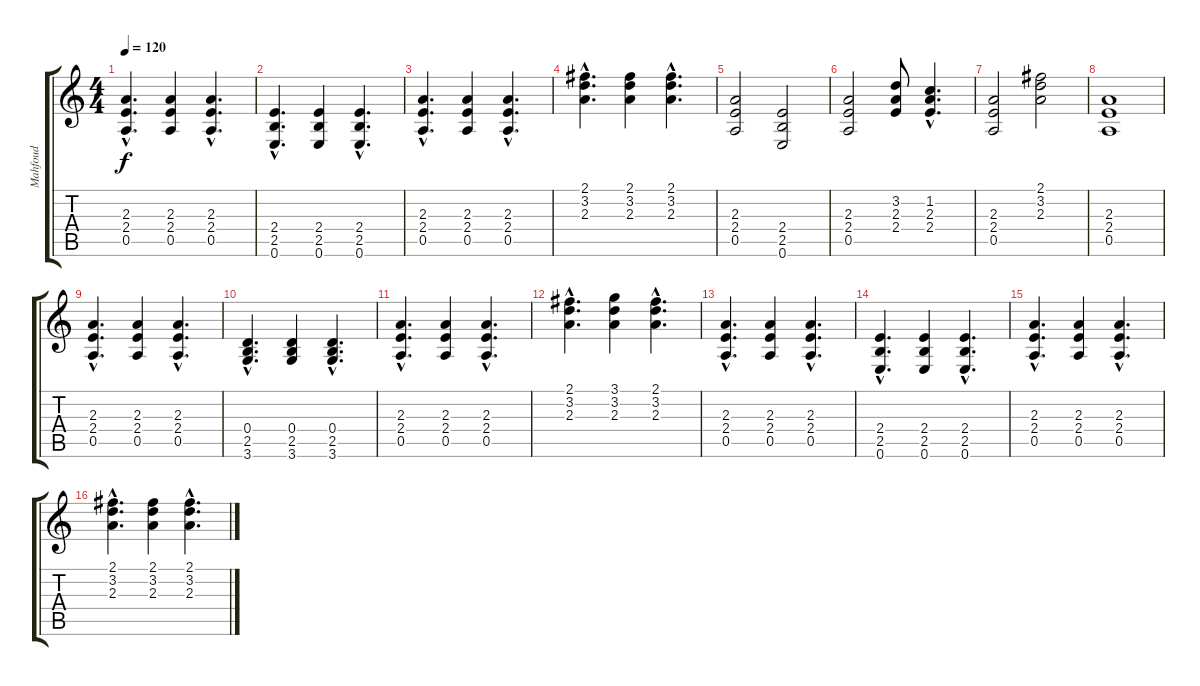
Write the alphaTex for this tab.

\track ("Mahfoud" "Mahfoud") {instrument acousticguitarnylon}
\staff {score tabs}
\tuning (E4 B3 G3 D3 A2 E2) {hide}
\ts (4 4)
\tempo 120
\clef g2
\ks c
(2.3{hac} 2.4{hac} 0.5{hac}).4{d dy f} (2.3 2.4 0.5).4 (2.3{hac} 2.4{hac} 0.5{hac}).4{d} |
(2.4{hac} 2.5{hac} 0.6{hac}).4{d} (2.4 2.5 0.6).4 (2.4{hac} 2.5{hac} 0.6{hac}).4{d} |
(2.3{hac} 2.4{hac} 0.5{hac}).4{d} (2.3 2.4 0.5).4 (2.3{hac} 2.4{hac} 0.5{hac}).4{d} |
(2.1{hac} 3.2{hac} 2.3{hac}).4{d} (2.1 3.2 2.3).4 (2.1{hac} 3.2{hac} 2.3{hac}).4{d} |
(2.3 2.4 0.5).2 (2.4 2.5 0.6).2 |
(2.3 2.4 0.5).2 (3.2 2.3 2.4).8 (1.2{hac} 2.3{hac} 2.4{hac}).4{d} |
(2.3 2.4 0.5).2 (2.1 3.2 2.3).2 |
(2.3 2.4 0.5).1 |
(2.3{hac} 2.4{hac} 0.5{hac}).4{d} (2.3 2.4 0.5).4 (2.3{hac} 2.4{hac} 0.5{hac}).4{d} |
(0.4{hac} 2.5{hac} 3.6{hac}).4{d} (0.4 2.5 3.6).4 (0.4{hac} 2.5{hac} 3.6{hac}).4{d} |
(2.3{hac} 2.4{hac} 0.5{hac}).4{d} (2.3 2.4 0.5).4 (2.3{hac} 2.4{hac} 0.5{hac}).4{d} |
(2.1{hac} 3.2{hac} 2.3{hac}).4{d} (3.1 3.2 2.3).4 (2.1{hac} 3.2{hac} 2.3{hac}).4{d} |
(2.3{hac} 2.4{hac} 0.5{hac}).4{d} (2.3 2.4 0.5).4 (2.3{hac} 2.4{hac} 0.5{hac}).4{d} |
(2.4{hac} 2.5{hac} 0.6{hac}).4{d} (2.4 2.5 0.6).4 (2.4{hac} 2.5{hac} 0.6{hac}).4{d} |
(2.3{hac} 2.4{hac} 0.5{hac}).4{d} (2.3 2.4 0.5).4 (2.3{hac} 2.4{hac} 0.5{hac}).4{d} |
(2.1{hac} 3.2{hac} 2.3{hac}).4{d} (2.1 3.2 2.3).4 (2.1{hac} 3.2{hac} 2.3{hac}).4{d}
